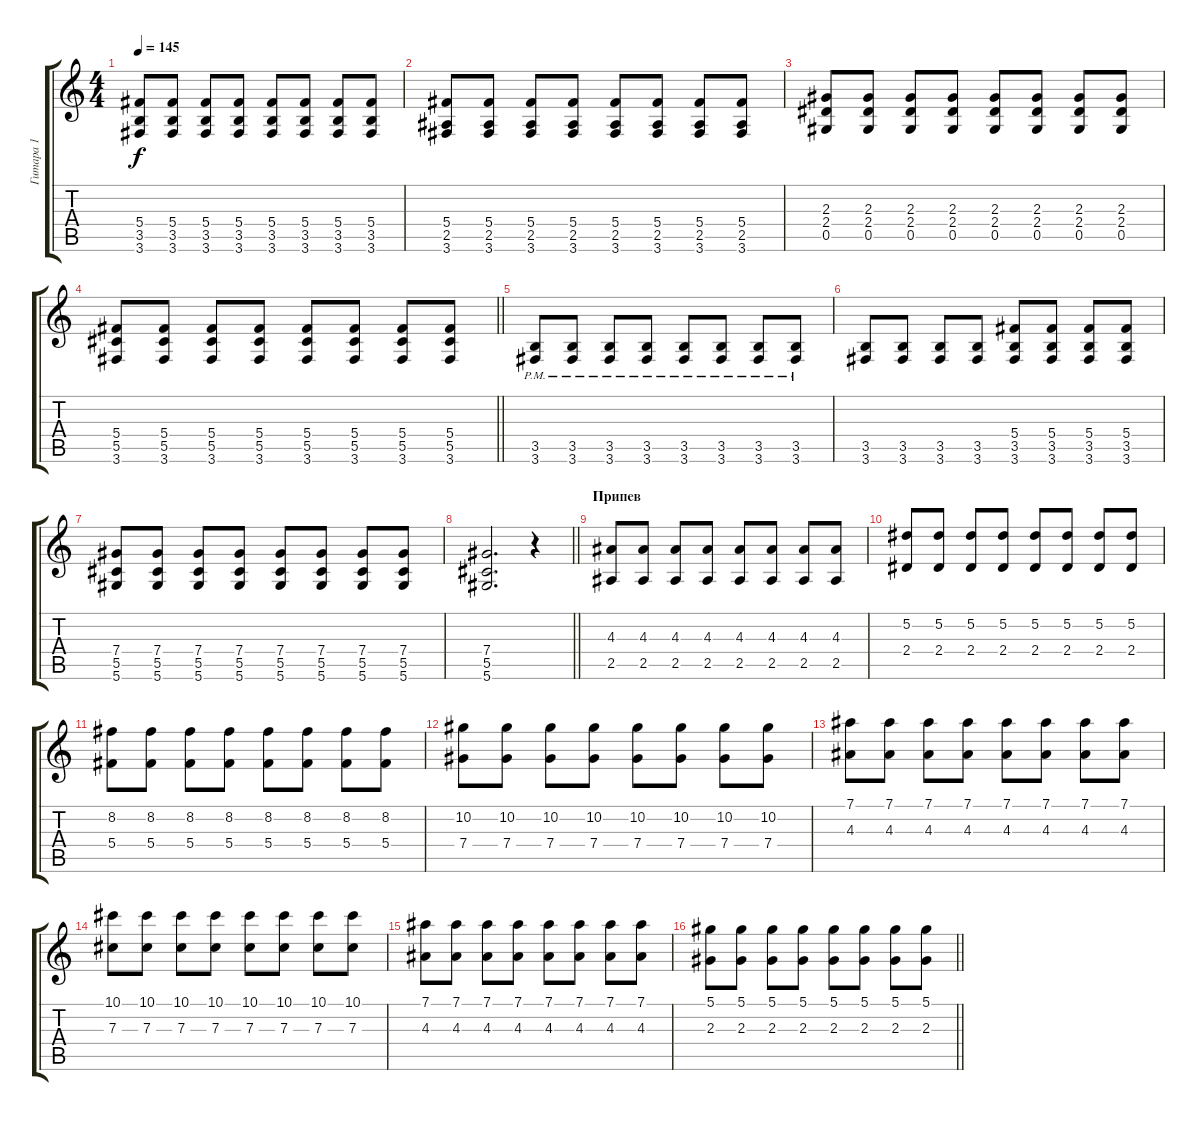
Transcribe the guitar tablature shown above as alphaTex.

\track ("Гитара 1" "Гитара 1") {instrument distortionguitar}
\staff {score tabs}
\tuning (Eb4 Bb3 Gb3 Db3 Ab2 Eb2) {hide}
\ts (4 4)
\tempo 145
\clef g2
\ks c
(5.4 3.5 3.6).8{dy f} (5.4 3.5 3.6).8 (5.4 3.5 3.6).8 (5.4 3.5 3.6).8 (5.4 3.5 3.6).8 (5.4 3.5 3.6).8 (5.4 3.5 3.6).8 (5.4 3.5 3.6).8 |
(5.4 2.5 3.6).8 (5.4 2.5 3.6).8 (5.4 2.5 3.6).8 (5.4 2.5 3.6).8 (5.4 2.5 3.6).8 (5.4 2.5 3.6).8 (5.4 2.5 3.6).8 (5.4 2.5 3.6).8 |
(2.3 2.4 0.5).8 (2.3 2.4 0.5).8 (2.3 2.4 0.5).8 (2.3 2.4 0.5).8 (2.3 2.4 0.5).8 (2.3 2.4 0.5).8 (2.3 2.4 0.5).8 (2.3 2.4 0.5).8 |
\barLineRight lightlight
(5.4 5.5 3.6).8 (5.4 5.5 3.6).8 (5.4 5.5 3.6).8 (5.4 5.5 3.6).8 (5.4 5.5 3.6).8 (5.4 5.5 3.6).8 (5.4 5.5 3.6).8 (5.4 5.5 3.6).8 |
\section ("" "")
(3.5{pm} 3.6).8 (3.5{pm} 3.6).8 (3.5{pm} 3.6).8 (3.5{pm} 3.6).8 (3.5{pm} 3.6).8 (3.5{pm} 3.6).8 (3.5{pm} 3.6).8 (3.5{pm} 3.6).8 |
(3.5 3.6).8 (3.5 3.6).8 (3.5 3.6).8 (3.5 3.6).8 (5.4 3.5 3.6).8 (5.4 3.5 3.6).8 (5.4 3.5 3.6).8 (5.4 3.5 3.6).8 |
(7.4 5.5 5.6).8 (7.4 5.5 5.6).8 (7.4 5.5 5.6).8 (7.4 5.5 5.6).8 (7.4 5.5 5.6).8 (7.4 5.5 5.6).8 (7.4 5.5 5.6).8 (7.4 5.5 5.6).8 |
\barLineRight lightlight
(7.4 5.5 5.6).2{d} r.4 |
\section ("" "Припев")
(4.3 2.5).8 (4.3 2.5).8 (4.3 2.5).8 (4.3 2.5).8 (4.3 2.5).8 (4.3 2.5).8 (4.3 2.5).8 (4.3 2.5).8 |
(5.2 2.4).8 (5.2 2.4).8 (5.2 2.4).8 (5.2 2.4).8 (5.2 2.4).8 (5.2 2.4).8 (5.2 2.4).8 (5.2 2.4).8 |
(8.2 5.4).8 (8.2 5.4).8 (8.2 5.4).8 (8.2 5.4).8 (8.2 5.4).8 (8.2 5.4).8 (8.2 5.4).8 (8.2 5.4).8 |
(10.2 7.4).8 (10.2 7.4).8 (10.2 7.4).8 (10.2 7.4).8 (10.2 7.4).8 (10.2 7.4).8 (10.2 7.4).8 (10.2 7.4).8 |
(7.1 4.3).8 (7.1 4.3).8 (7.1 4.3).8 (7.1 4.3).8 (7.1 4.3).8 (7.1 4.3).8 (7.1 4.3).8 (7.1 4.3).8 |
(10.1 7.3).8 (10.1 7.3).8 (10.1 7.3).8 (10.1 7.3).8 (10.1 7.3).8 (10.1 7.3).8 (10.1 7.3).8 (10.1 7.3).8 |
(7.1 4.3).8 (7.1 4.3).8 (7.1 4.3).8 (7.1 4.3).8 (7.1 4.3).8 (7.1 4.3).8 (7.1 4.3).8 (7.1 4.3).8 |
\barLineRight lightlight
(5.1 2.3).8 (5.1 2.3).8 (5.1 2.3).8 (5.1 2.3).8 (5.1 2.3).8 (5.1 2.3).8 (5.1 2.3).8 (5.1 2.3).8
